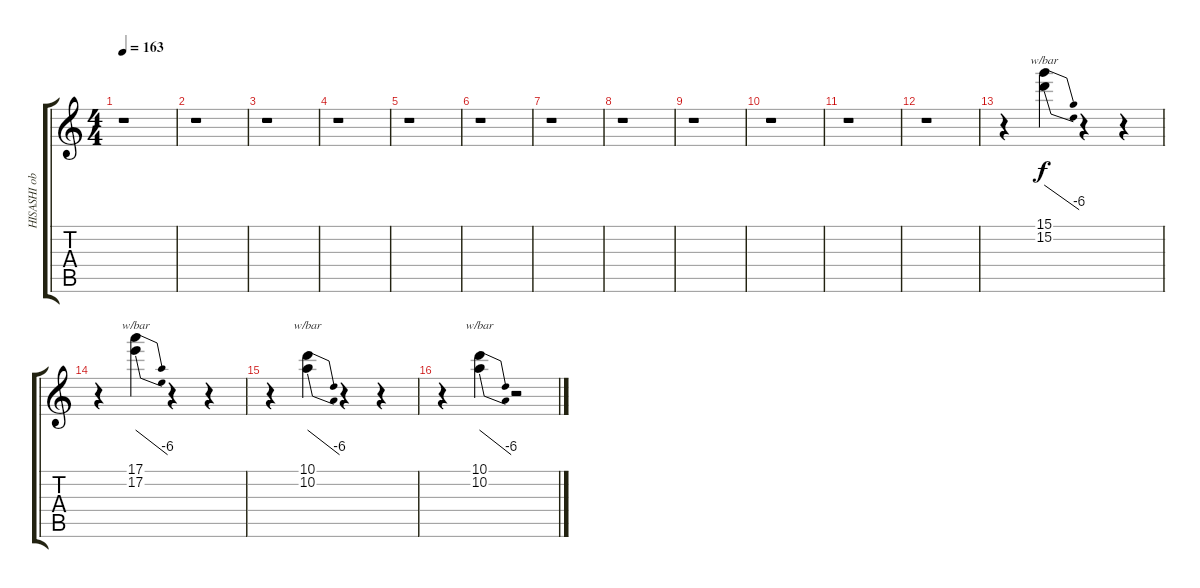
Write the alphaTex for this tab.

\track ("HISASHI obbligato2" "HISASHI ob") {instrument distortionguitar}
\staff {score tabs}
\tuning (E4 B3 G3 D3 A2 E2) {hide}
\ts (4 4)
\tempo 163
\clef g2
\ks c
r.1{dy f} |
r.1 |
r.1 |
r.1 |
r.1 |
r.1 |
r.1 |
r.1 |
r.1 |
r.1 |
r.1 |
r.1 |
r.4 (15.1 15.2).4{tbe (dive default 0 0 60 -24)} r.4 r.4 |
r.4 (17.1 17.2).4{tbe (dive default 0 0 60 -24)} r.4 r.4 |
r.4 (10.1 10.2).4{tbe (dive default 0 0 60 -24)} r.4 r.4 |
r.4 (10.1 10.2).4{tbe (dive default 0 0 60 -24)} r.2
